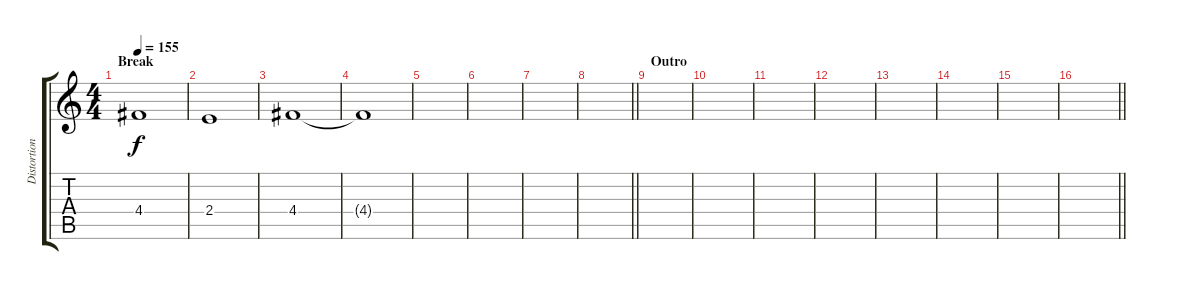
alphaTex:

\track ("Distortion Guitar" "Distortion") {instrument distortionguitar}
\staff {score tabs}
\tuning (E4 B3 G3 D3 A2 E2) {hide}
\ts (4 4)
\section ("" "Break")
\tempo 155
\clef g2
\ks c
4.4.1{dy f} |
2.4.1 |
4.4.1 |
4.4{t}.1 |
|
|
|
\barLineRight lightlight
|
\section ("" "Outro")
|
|
|
|
|
|
|
\barLineRight lightlight
